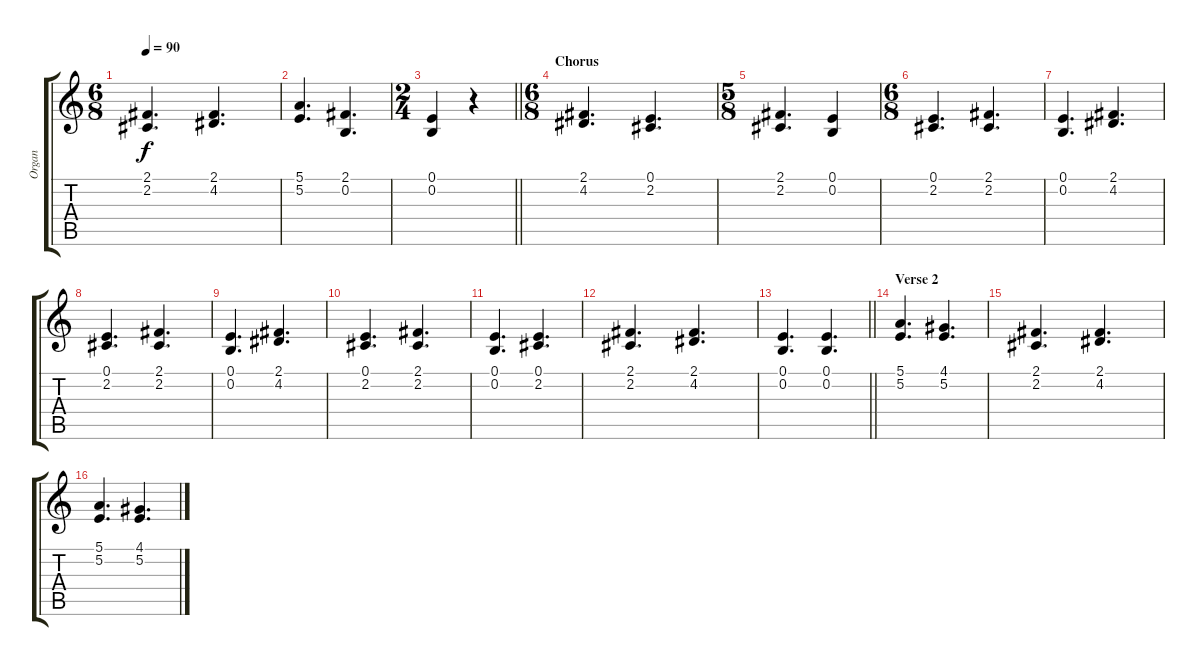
\track ("Organ" "Organ") {instrument percussiveorgan}
\staff {score tabs}
\tuning (E4 B3 G3 D3 A2 E2) {hide}
\ts (6 8)
\tempo 90
\clef g2
\ks c
(2.1 2.2).4{d dy f} (2.1 4.2).4{d} |
(5.1 5.2).4{d} (2.1 0.2).4{d} |
\ts (2 4)
\barLineRight lightlight
(0.1 0.2).4 r.4 |
\ts (6 8)
\section ("" "Chorus")
(2.1 4.2).4{d} (0.1 2.2).4{d} |
\ts (5 8)
(2.1 2.2).4{d} (0.1 0.2).4 |
\ts (6 8)
(0.1 2.2).4{d} (2.1 2.2).4{d} |
(0.1 0.2).4{d} (2.1 4.2).4{d} |
(0.1 2.2).4{d} (2.1 2.2).4{d} |
(0.1 0.2).4{d} (2.1 4.2).4{d} |
(0.1 2.2).4{d} (2.1 2.2).4{d} |
(0.1 0.2).4{d} (0.1 2.2).4{d} |
(2.1 2.2).4{d} (2.1 4.2).4{d} |
\barLineRight lightlight
(0.1 0.2).4{d} (0.1 0.2).4{d} |
\section ("" "Verse 2")
(5.1 5.2).4{d} (4.1 5.2).4{d} |
(2.1 2.2).4{d} (2.1 4.2).4{d} |
(5.1 5.2).4{d} (4.1 5.2).4{d}
